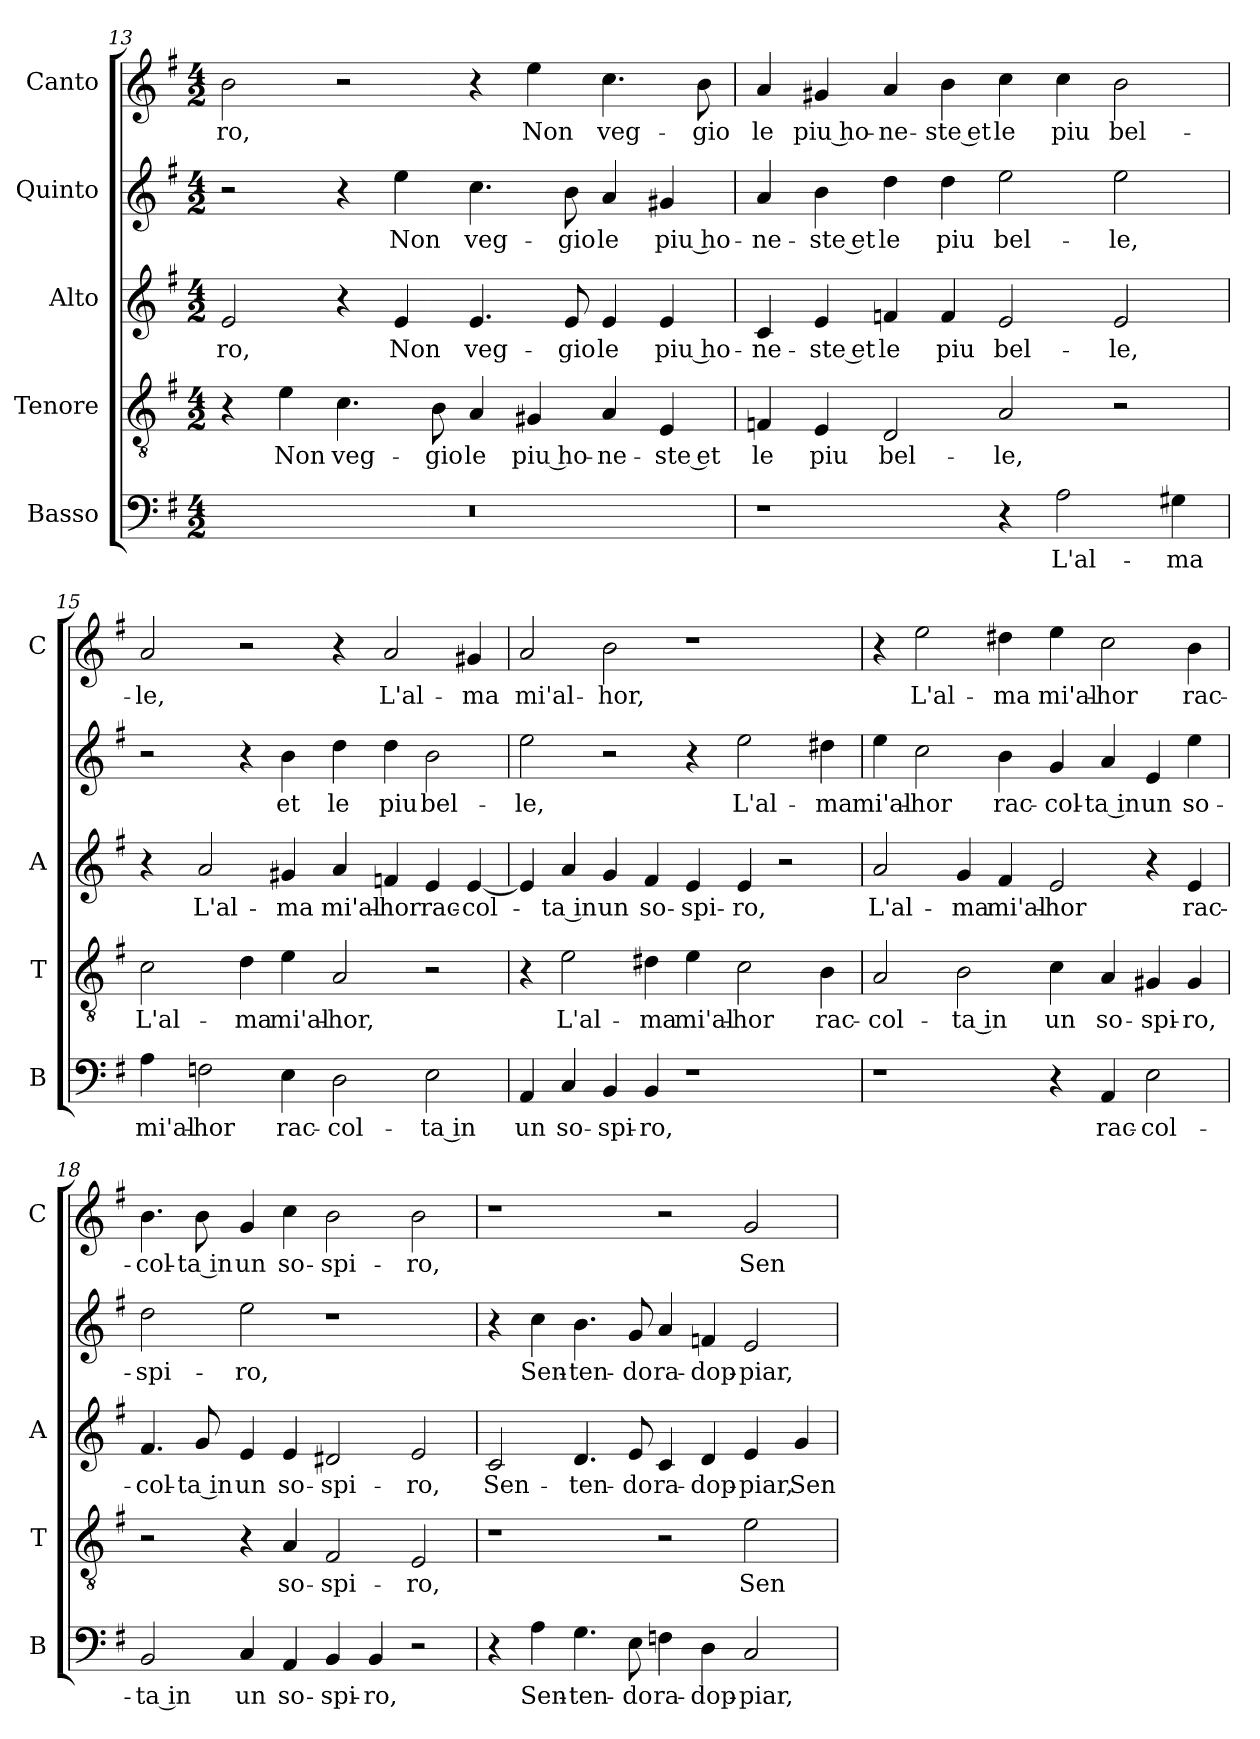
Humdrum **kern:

**kern	**text	**kern	**text	**kern	**text	**kern	**text	**kern	**text
*part5	*part5	*part4	*part4	*part3	*part3	*part2	*part2	*part1	*part1
*staff5	*staff5	*staff4	*staff4	*staff3	*staff3	*staff2	*staff2	*staff1	*staff1
*I"Basso	*	*I"Tenore	*	*I"Alto	*	*I"Quinto	*	*I"Canto	*
*I'B	*	*I'T	*	*I'A	*	*	*	*I'C	*
!!LO:LB:g=z
*clefF4	*	*clefGv2	*	*clefG2	*	*clefG2	*	*clefG2	*
*k[f#]	*	*k[f#]	*	*k[f#]	*	*k[f#]	*	*k[f#]	*
*G:	*	*G:	*	*G:	*	*G:	*	*G:	*
*M4/2	*	*M4/2	*	*M4/2	*	*M4/2	*	*M4/2	*
=13	=13	=13	=13	=13	=13	=13	=13	=13	=13
!	!	!	!	!	!LO:LY:b	!	!	!	!LO:LY:b
0r	.	4r	.	2e/	-ro,	2r	.	2b\	-ro,
!	!	!	!LO:LY:b	!	!	!	!	!	!
.	.	4e\	Non	.	.	.	.	.	.
!	!	!	!LO:LY:b	!	!	!	!	!	!
.	.	4.c\	veg-	4r	.	4r	.	2r	.
!	!	!	!	!	!LO:LY:b	!	!LO:LY:b	!	!
.	.	.	.	4e/	Non	4ee\	Non	.	.
!	!	!	!LO:LY:b	!	!	!	!	!	!
.	.	8B\	-gio	.	.	.	.	.	.
!	!	!	!LO:LY:b	!	!LO:LY:b	!	!LO:LY:b	!	!
.	.	4A/	le	4.e/	veg-	4.cc\	veg-	4r	.
!	!	!	!LO:LY:b	!	!	!	!	!	!LO:LY:b
.	.	4G#X/	piu ho-	.	.	.	.	4ee\	Non
!	!	!	!	!	!LO:LY:b	!	!LO:LY:b	!	!
.	.	.	.	8e/	-gio	8b\	-gio	.	.
!	!	!	!LO:LY:b	!	!LO:LY:b	!	!LO:LY:b	!	!LO:LY:b
.	.	4A/	-ne-	4e/	le	4a/	le	4.cc\	veg-
!	!	!	!LO:LY:b	!	!LO:LY:b	!	!LO:LY:b	!	!
.	.	4E/	-ste et	4e/	piu ho-	4g#X/	piu ho-	.	.
!	!	!	!	!	!	!	!	!	!LO:LY:b
.	.	.	.	.	.	.	.	8b\	-gio
=14	=14	=14	=14	=14	=14	=14	=14	=14	=14
!	!	!	!LO:LY:b	!	!LO:LY:b	!	!LO:LY:b	!	!LO:LY:b
1r	.	4Fn/	le	4c/	-ne-	4a/	-ne-	4a/	le
!	!	!	!LO:LY:b	!	!LO:LY:b	!	!LO:LY:b	!	!LO:LY:b
.	.	4E/	piu	4e/	-ste et	4b\	-ste et	4g#X/	piu ho-
!	!	!	!LO:LY:b	!	!LO:LY:b	!	!LO:LY:b	!	!LO:LY:b
.	.	2D/	bel-	4fn/	le	4dd\	le	4a/	-ne-
!	!	!	!	!	!LO:LY:b	!	!LO:LY:b	!	!LO:LY:b
.	.	.	.	4f/	piu	4dd\	piu	4b\	-ste et
!	!	!	!LO:LY:b	!	!LO:LY:b	!	!LO:LY:b	!	!LO:LY:b
4r	.	2A/	-le,	2e/	bel-	2ee\	bel-	4cc\	le
!	!LO:LY:b	!	!	!	!	!	!	!	!LO:LY:b
2A\	L'al-	.	.	.	.	.	.	4cc\	piu
!	!	!	!	!	!LO:LY:b	!	!LO:LY:b	!	!LO:LY:b
.	.	2r	.	2e/	-le,	2ee\	-le,	2b\	bel-
!	!LO:LY:b	!	!	!	!	!	!	!	!
4G#X\	-ma	.	.	.	.	.	.	.	.
=15	=15	=15	=15	=15	=15	=15	=15	=15	=15
!	!LO:LY:b	!	!LO:LY:b	!	!	!	!	!	!LO:LY:b
4A\	mi'al-	2c\	L'al-	4r	.	2r	.	2a/	-le,
!	!LO:LY:b	!	!	!	!LO:LY:b	!	!	!	!
2Fn\	-hor	.	.	2a/	L'al-	.	.	.	.
!	!	!	!LO:LY:b	!	!	!	!	!	!
.	.	4d\	-ma	.	.	4r	.	2r	.
!	!LO:LY:b	!	!LO:LY:b	!	!LO:LY:b	!	!LO:LY:b	!	!
4E\	rac-	4e\	mi'al-	4g#X/	-ma	4b\	et	.	.
!	!LO:LY:b	!	!LO:LY:b	!	!LO:LY:b	!	!LO:LY:b	!	!
2D\	-col-	2A/	-hor,	4a/	mi'al-	4dd\	le	4r	.
!	!	!	!	!	!LO:LY:b	!	!LO:LY:b	!	!LO:LY:b
.	.	.	.	4fn/	-hor	4dd\	piu	2a/	L'al-
!	!LO:LY:b	!	!	!	!LO:LY:b	!	!LO:LY:b	!	!
2E\	-ta in	2r	.	4e/	rac-	2b\	bel-	.	.
!	!	!	!	!	!LO:LY:b	!	!	!	!LO:LY:b
.	.	.	.	[4e/	-col-	.	.	4g#X/	-ma
!!LO:LB:g=z
=16	=16	=16	=16	=16	=16	=16	=16	=16	=16
!	!LO:LY:b	!	!	!	!	!	!LO:LY:b	!	!LO:LY:b
4AA/	un	4r	.	4e/]	.	2ee\	-le,	2a/	mi'al-
!	!LO:LY:b	!	!LO:LY:b	!	!LO:LY:b	!	!	!	!
4C/	so-	2e\	L'al-	4a/	-ta in	.	.	.	.
!	!LO:LY:b	!	!	!	!LO:LY:b	!	!	!	!LO:LY:b
4BB/	-spi-	.	.	4g/	un	2r	.	2b\	-hor,
!	!LO:LY:b	!	!LO:LY:b	!	!LO:LY:b	!	!	!	!
4BB/	-ro,	4d#X\	-ma	4f#/	so-	.	.	.	.
!	!	!	!LO:LY:b	!	!LO:LY:b	!	!	!	!
1r	.	4e\	mi'al-	4e/	-spi-	4r	.	1r	.
!	!	!	!LO:LY:b	!	!LO:LY:b	!	!LO:LY:b	!	!
.	.	2c\	-hor	4e/	-ro,	2ee\	L'al-	.	.
.	.	.	.	2r	.	.	.	.	.
!	!	!	!LO:LY:b	!	!	!	!LO:LY:b	!	!
.	.	4B\	rac-	.	.	4dd#X\	-ma	.	.
=17	=17	=17	=17	=17	=17	=17	=17	=17	=17
!	!	!	!LO:LY:b	!	!LO:LY:b	!	!LO:LY:b	!	!
1r	.	2A/	-col-	2a/	L'al-	4ee\	mi'al-	4r	.
!	!	!	!	!	!	!	!LO:LY:b	!	!LO:LY:b
.	.	.	.	.	.	2cc\	-hor	2ee\	L'al-
!	!	!	!LO:LY:b	!	!LO:LY:b	!	!	!	!
.	.	2B\	-ta in	4g/	-ma	.	.	.	.
!	!	!	!	!	!LO:LY:b	!	!LO:LY:b	!	!LO:LY:b
.	.	.	.	4f#/	mi'al-	4b\	rac-	4dd#X\	-ma
!	!	!	!LO:LY:b	!	!LO:LY:b	!	!LO:LY:b	!	!LO:LY:b
4r	.	4c\	un	2e/	-hor	4g/	-col-	4ee\	mi'al-
!	!LO:LY:b	!	!LO:LY:b	!	!	!	!LO:LY:b	!	!LO:LY:b
4AA/	rac-	4A/	so-	.	.	4a/	-ta in	2cc\	-hor
!	!LO:LY:b	!	!LO:LY:b	!	!	!	!LO:LY:b	!	!
2E\	-col-	4G#X/	-spi-	4r	.	4e/	un	.	.
!	!	!	!LO:LY:b	!	!LO:LY:b	!	!LO:LY:b	!	!LO:LY:b
.	.	4G#/	-ro,	4e/	rac-	4ee\	so-	4b\	rac-
=18	=18	=18	=18	=18	=18	=18	=18	=18	=18
!	!LO:LY:b	!	!	!	!LO:LY:b	!	!LO:LY:b	!	!LO:LY:b
2BB/	-ta in	2r	.	4.f#/	-col-	2dd\	-spi-	4.b\	-col-
!	!	!	!	!	!LO:LY:b	!	!	!	!LO:LY:b
.	.	.	.	8g/	-ta in	.	.	8b\	-ta in
!	!LO:LY:b	!	!	!	!LO:LY:b	!	!LO:LY:b	!	!LO:LY:b
4C/	un	4r	.	4e/	un	2ee\	-ro,	4g/	un
!	!LO:LY:b	!	!LO:LY:b	!	!LO:LY:b	!	!	!	!LO:LY:b
4AA/	so-	4A/	so-	4e/	so-	.	.	4cc\	so-
!	!LO:LY:b	!	!LO:LY:b	!	!LO:LY:b	!	!	!	!LO:LY:b
4BB/	-spi-	2F#/	-spi-	2d#X/	-spi-	1r	.	2b\	-spi-
!	!LO:LY:b	!	!	!	!	!	!	!	!
4BB/	-ro,	.	.	.	.	.	.	.	.
!	!	!	!LO:LY:b	!	!LO:LY:b	!	!	!	!LO:LY:b
2r	.	2E/	-ro,	2e/	-ro,	.	.	2b\	-ro,
!!LO:PB:g=z
=19	=19	=19	=19	=19	=19	=19	=19	=19	=19
!	!	!	!	!	!LO:LY:b	!	!	!	!
4r	.	1r	.	2c/	Sen-	4r	.	1r	.
!	!LO:LY:b	!	!	!	!	!	!LO:LY:b	!	!
4A\	Sen-	.	.	.	.	4cc\	Sen-	.	.
!	!LO:LY:b	!	!	!	!LO:LY:b	!	!LO:LY:b	!	!
4.G\	-ten-	.	.	4.d/	-ten-	4.b\	-ten-	.	.
!	!LO:LY:b	!	!	!	!LO:LY:b	!	!LO:LY:b	!	!
8E\	-do	.	.	8e/	-do	8g/	-do	.	.
!	!LO:LY:b	!	!	!	!LO:LY:b	!	!LO:LY:b	!	!
4Fn\	ra-	2r	.	4c/	ra-	4a/	ra-	2r	.
!	!LO:LY:b	!	!	!	!LO:LY:b	!	!LO:LY:b	!	!
4D\	-dop-	.	.	4d/	-dop-	4fn/	-dop-	.	.
!	!LO:LY:b	!	!LO:LY:b	!	!LO:LY:b	!	!LO:LY:b	!	!LO:LY:b
2C/	-piar,	2e\	Sen-	4e/	-piar,	2e/	-piar,	2g/	Sen-
!	!	!	!	!	!LO:LY:b	!	!	!	!
.	.	.	.	4g/	Sen-	.	.	.	.
=	=	=	=	=	=	=	=	=	=
*-	*-	*-	*-	*-	*-	*-	*-	*-	*-
